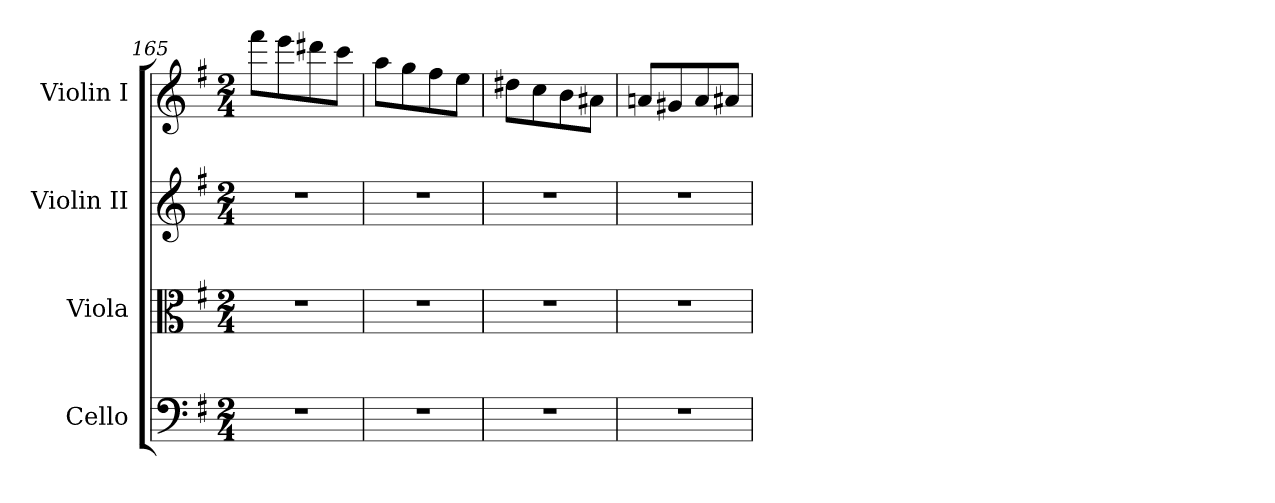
**kern	**kern	**kern	**kern
*part4	*part3	*part2	*part1
*staff4	*staff3	*staff2	*staff1
*I"Cello	*I"Viola	*I"Violin II	*I"Violin I
*	*I'Vla	*I'Vln	*I'Vln
*clefF4	*clefC3	*clefG2	*clefG2
*k[f#]	*k[f#]	*k[f#]	*k[f#]
*M2/4	*M2/4	*M2/4	*M2/4
=165	=165	=165	=165
2r	2r	2r	8fff#\L
.	.	.	8eee\
.	.	.	8ddd#X\
.	.	.	8ccc\J
=166	=166	=166	=166
2r	2r	2r	8aa\L
.	.	.	8gg\
.	.	.	8ff#\
.	.	.	8ee\J
=167	=167	=167	=167
2r	2r	2r	8dd#X\L
.	.	.	8cc\
.	.	.	8b\
.	.	.	8a#X\J
=168	=168	=168	=168
2r	2r	2r	8an/L
.	.	.	8g#X/
.	.	.	8a/
.	.	.	8a#X/J
=	=	=	=
*-	*-	*-	*-
